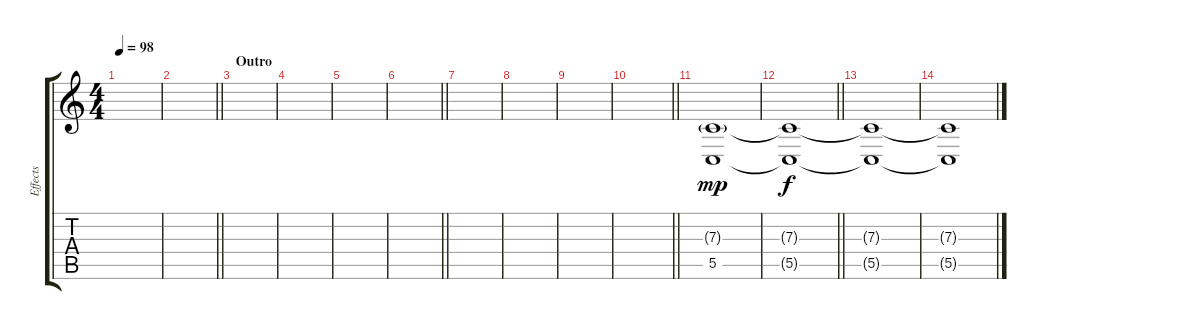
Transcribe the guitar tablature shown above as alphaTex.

\track ("Effects" "Effects") {instrument pad2warm}
\staff {score tabs}
\tuning (D4 A3 F3 C3 G2 D2) {hide}
\ts (4 4)
\tempo 98
\clef g2
\ks c
|
\barLineRight lightlight
|
\section ("" "Outro")
|
|
|
\barLineRight lightlight
|
|
|
|
\barLineRight lightlight
|
(7.3{g} 5.5).1{dy mp} |
\barLineRight lightlight
(7.3{t} 5.5{t}).1{dy f} |
(7.3{t} 5.5{t}).1 |
(7.3{t} 5.5{t}).1
